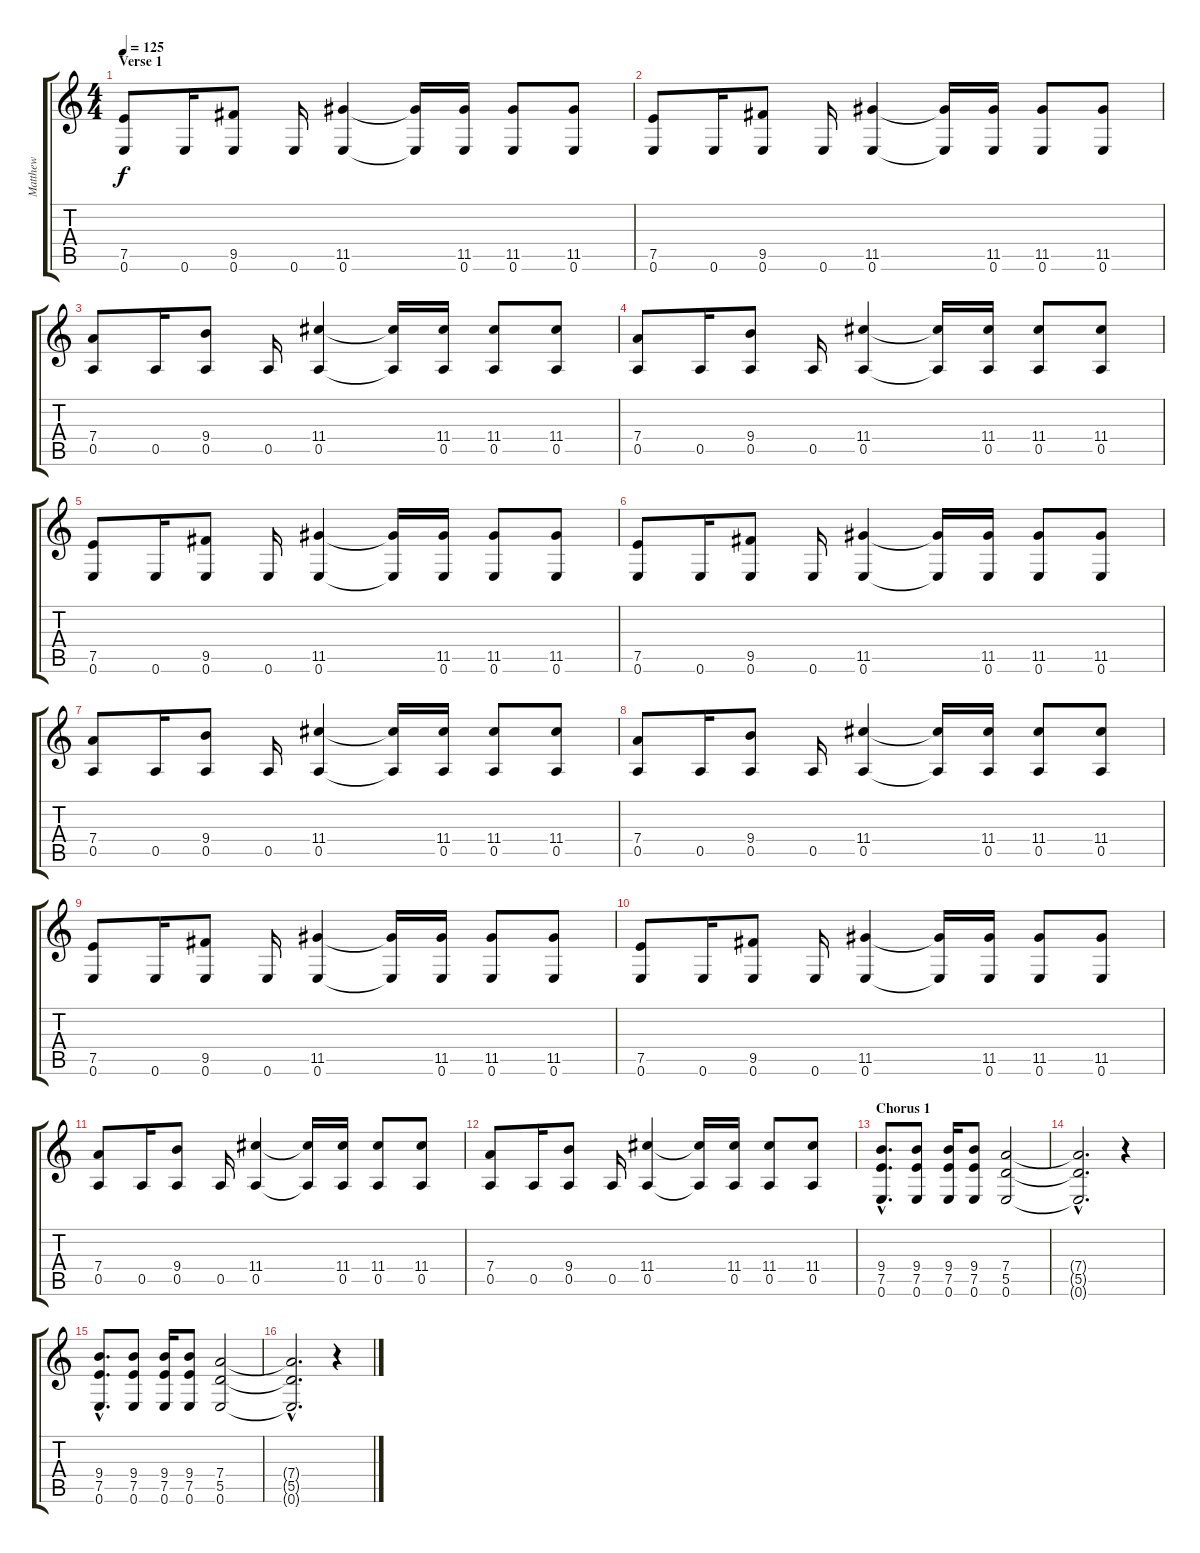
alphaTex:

\track ("Matthew" "Matthew") {instrument overdrivenguitar}
\staff {score tabs}
\tuning (E4 B3 G3 D3 A2 E2) {hide}
\ts (4 4)
\section ("" "Verse 1")
\tempo 125
\clef g2
\ks c
(7.5 0.6).8{dy f} 0.6.16 (9.5 0.6).8 0.6.16 (11.5 0.6).4 (11.5{t} 0.6{t}).16 (11.5 0.6).16 (11.5 0.6).8 (11.5 0.6).8 |
(7.5 0.6).8 0.6.16 (9.5 0.6).8 0.6.16 (11.5 0.6).4 (11.5{t} 0.6{t}).16 (11.5 0.6).16 (11.5 0.6).8 (11.5 0.6).8 |
(7.4 0.5).8 0.5.16 (9.4 0.5).8 0.5.16 (11.4 0.5).4 (11.4{t} 0.5{t}).16 (11.4 0.5).16 (11.4 0.5).8 (11.4 0.5).8 |
(7.4 0.5).8 0.5.16 (9.4 0.5).8 0.5.16 (11.4 0.5).4 (11.4{t} 0.5{t}).16 (11.4 0.5).16 (11.4 0.5).8 (11.4 0.5).8 |
(7.5 0.6).8 0.6.16 (9.5 0.6).8 0.6.16 (11.5 0.6).4 (11.5{t} 0.6{t}).16 (11.5 0.6).16 (11.5 0.6).8 (11.5 0.6).8 |
(7.5 0.6).8 0.6.16 (9.5 0.6).8 0.6.16 (11.5 0.6).4 (11.5{t} 0.6{t}).16 (11.5 0.6).16 (11.5 0.6).8 (11.5 0.6).8 |
(7.4 0.5).8 0.5.16 (9.4 0.5).8 0.5.16 (11.4 0.5).4 (11.4{t} 0.5{t}).16 (11.4 0.5).16 (11.4 0.5).8 (11.4 0.5).8 |
(7.4 0.5).8 0.5.16 (9.4 0.5).8 0.5.16 (11.4 0.5).4 (11.4{t} 0.5{t}).16 (11.4 0.5).16 (11.4 0.5).8 (11.4 0.5).8 |
(7.5 0.6).8 0.6.16 (9.5 0.6).8 0.6.16 (11.5 0.6).4 (11.5{t} 0.6{t}).16 (11.5 0.6).16 (11.5 0.6).8 (11.5 0.6).8 |
(7.5 0.6).8 0.6.16 (9.5 0.6).8 0.6.16 (11.5 0.6).4 (11.5{t} 0.6{t}).16 (11.5 0.6).16 (11.5 0.6).8 (11.5 0.6).8 |
(7.4 0.5).8 0.5.16 (9.4 0.5).8 0.5.16 (11.4 0.5).4 (11.4{t} 0.5{t}).16 (11.4 0.5).16 (11.4 0.5).8 (11.4 0.5).8 |
(7.4 0.5).8 0.5.16 (9.4 0.5).8 0.5.16 (11.4 0.5).4 (11.4{t} 0.5{t}).16 (11.4 0.5).16 (11.4 0.5).8 (11.4 0.5).8 |
\section ("" "Chorus 1")
(9.4{hac} 7.5{hac} 0.6{hac}).8{d instrument distortionguitar} (9.4 7.5 0.6).8 (9.4 7.5 0.6).16 (9.4 7.5 0.6).8 (7.4 5.5 0.6).2{volume 1} |
(7.4{hac t} 5.5{hac t} 0.6{hac t}).2{d} r.4{volume 16} |
(9.4{hac} 7.5{hac} 0.6{hac}).8{d} (9.4 7.5 0.6).8 (9.4 7.5 0.6).16 (9.4 7.5 0.6).8 (7.4 5.5 0.6).2{volume 1} |
(7.4{hac t} 5.5{hac t} 0.6{hac t}).2{d} r.4{volume 16}
